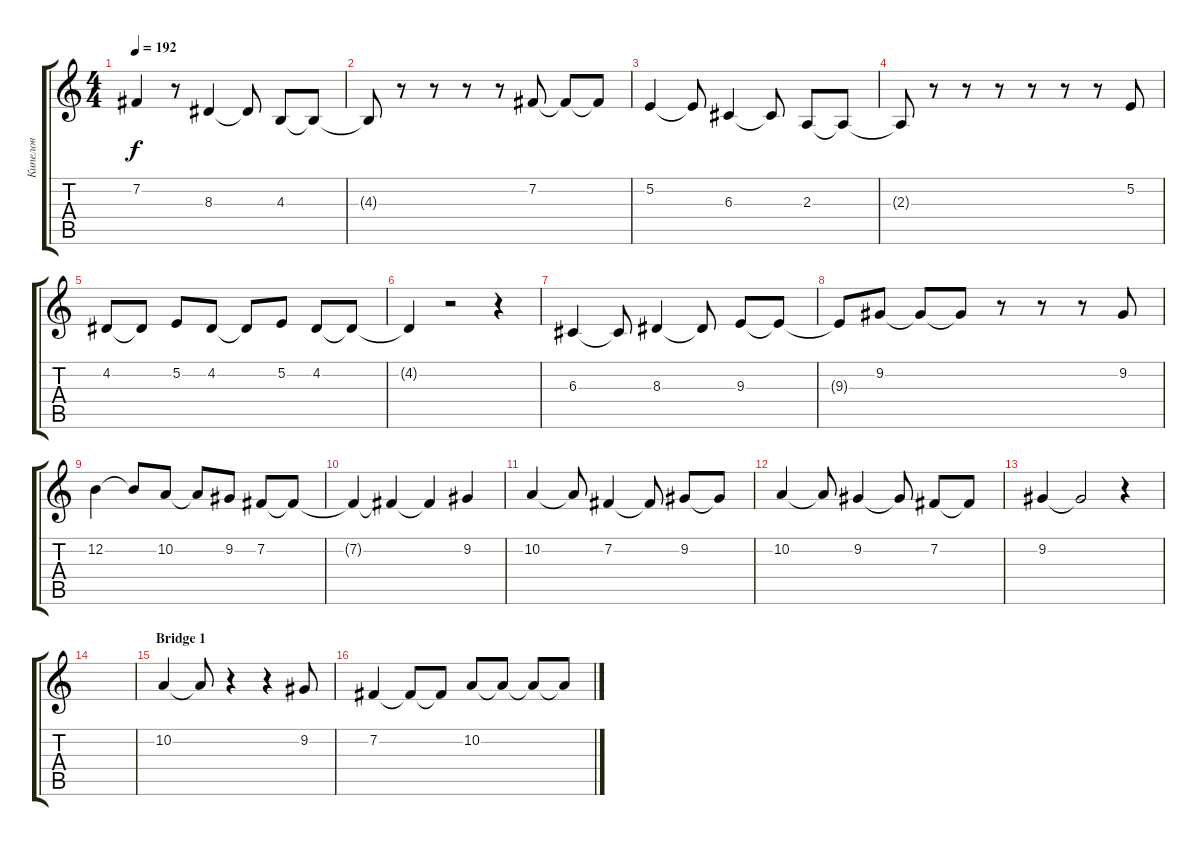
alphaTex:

\track ("Кипелов" "Кипелов") {instrument lead5charang}
\staff {score tabs}
\tuning (E4 B3 G3 D3 A2 E2) {hide}
\ts (4 4)
\tempo 192
\clef g2
\ks c
7.2.4{dy f} r.8 8.3.4 8.3{t}.8 4.3.8 4.3{t}.8 |
4.3{t}.8 r.8 r.8 r.8 r.8 7.2.8 7.2{t}.8 7.2{t}.8 |
5.2.4 5.2{t}.8 6.3.4 6.3{t}.8 2.3.8 2.3{t}.8 |
2.3{t}.8 r.8 r.8 r.8 r.8 r.8 r.8 5.2.8 |
4.2.8 4.2{t}.8 5.2.8 4.2.8 4.2{t}.8 5.2.8 4.2.8 4.2{t}.8 |
4.2{t}.4 r.2 r.4 |
6.3.4 6.3{t}.8 8.3.4 8.3{t}.8 9.3.8 9.3{t}.8 |
9.3{t}.8 9.2.8 9.2{t}.8 9.2{t}.8 r.8 r.8 r.8 9.2.8 |
12.2.4 12.2{t}.8 10.2.8 10.2{t}.8 9.2.8 7.2.8 7.2{t}.8 |
7.2{t}.4 7.2{t}.4 7.2{t}.4 9.2.4 |
10.2.4 10.2{t}.8 7.2.4 7.2{t}.8 9.2.8 9.2{t}.8 |
10.2.4 10.2{t}.8 9.2.4 9.2{t}.8 7.2.8 7.2{t}.8 |
9.2.4 9.2{t}.2 r.4 |
|
\section ("" "Bridge 1")
10.2.4 10.2{t}.8 r.4 r.4 9.2.8 |
7.2.4 7.2{t}.8 7.2{t}.8 10.2.8 10.2{t}.8 10.2{t}.8 10.2{t}.8
